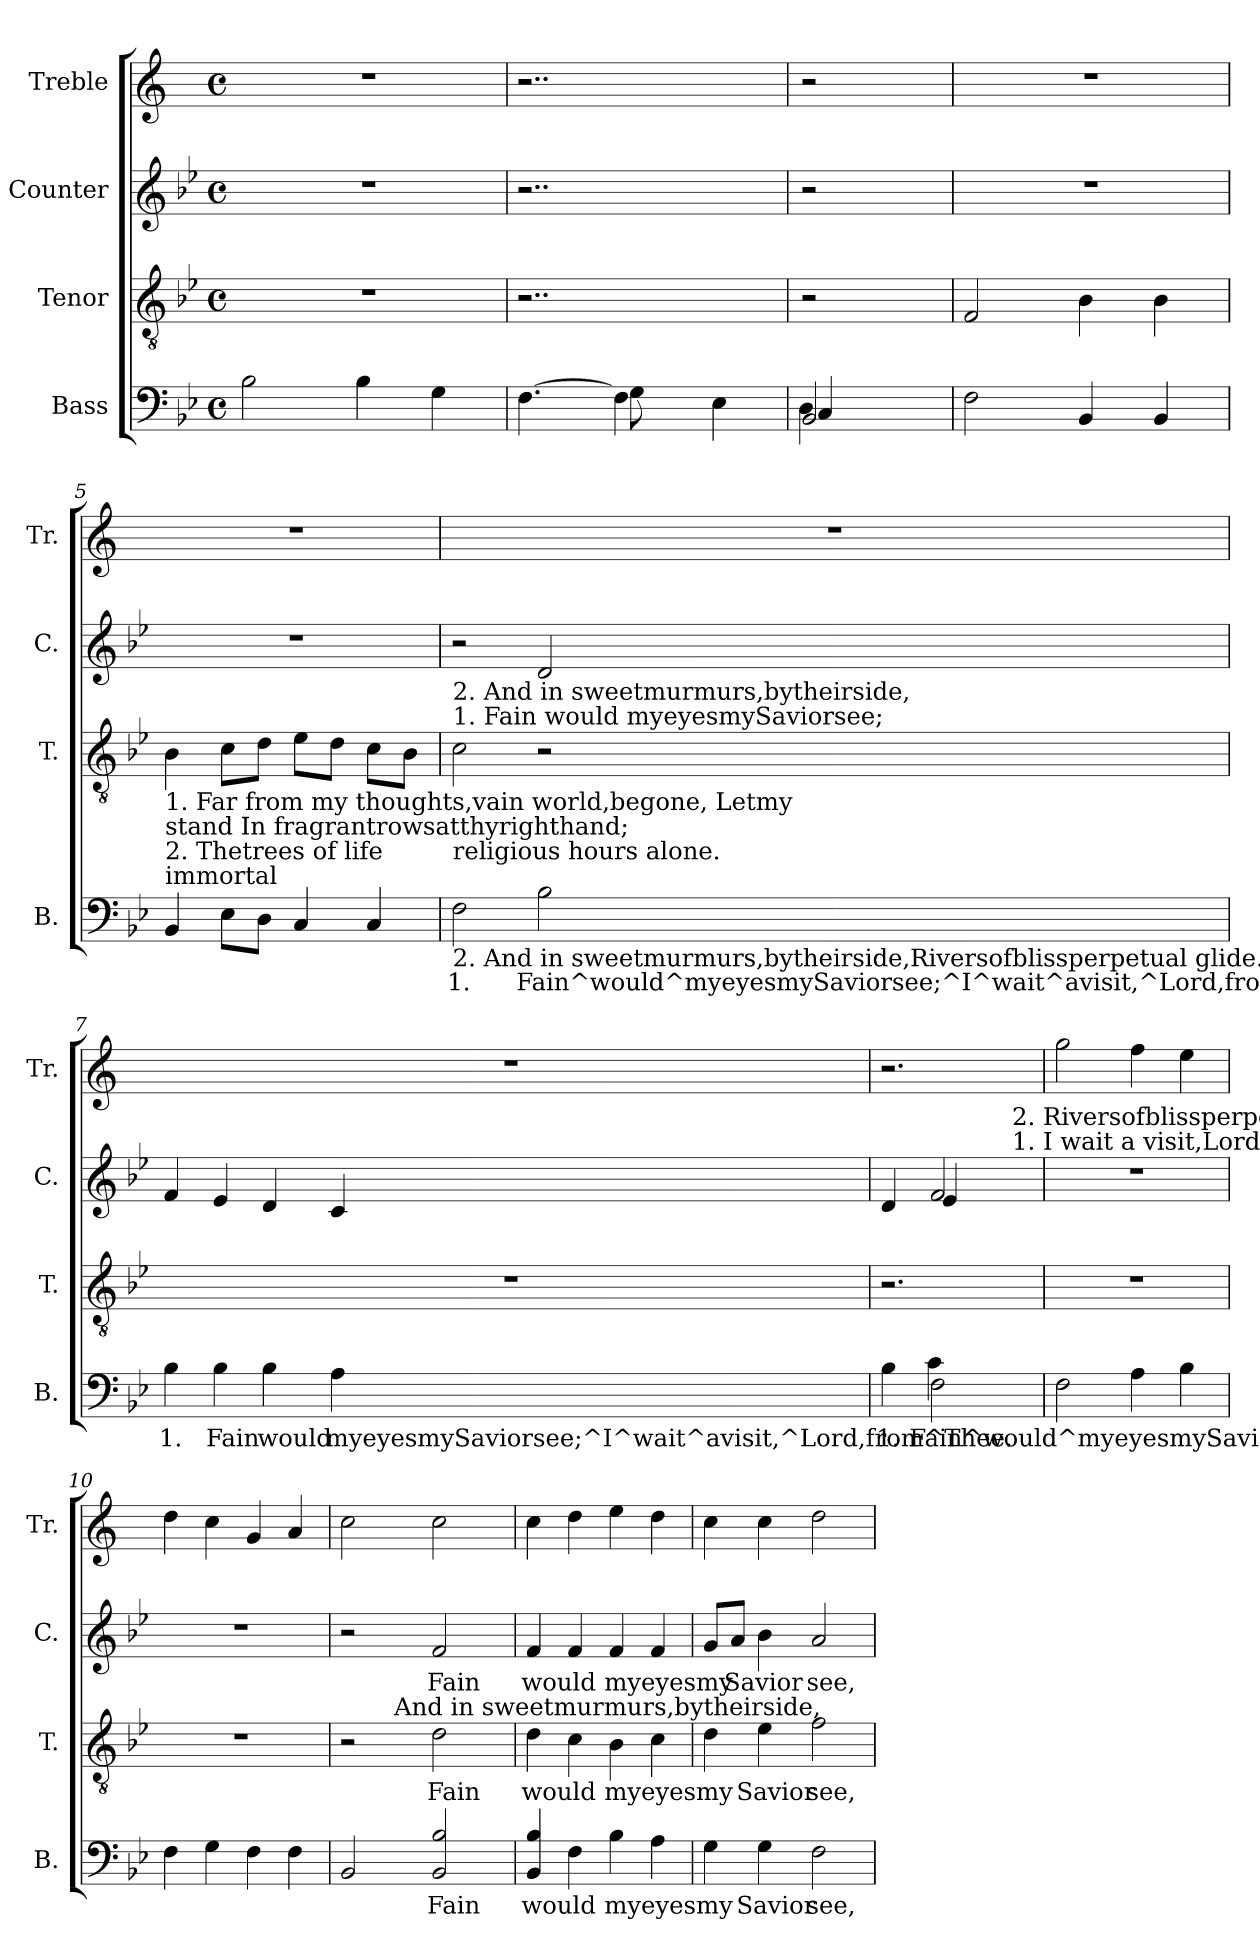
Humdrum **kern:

**kern	**text	**kern	**text	**kern	**text	**kern
*part4	*part4	*part3	*part3	*part2	*part2	*part1
*staff4	*staff4	*staff3	*staff3	*staff2	*staff2	*staff1
*I"Bass	*	*I"Tenor	*	*I"Counter	*	*I"Treble
*I'B.	*	*I'T.	*	*I'C.	*	*I'Tr.
!!LO:PB:g=z
*stria5	*	*stria5	*	*stria5	*	*stria5
*clefF4	*	*clefGv2	*	*clefG2	*	*clefG2
*	*	*	*	*	*	*ITrd1c2
*k[b-e-]	*	*k[b-e-]	*	*k[b-e-]	*	*k[b-e-]
*B-:	*	*B-:	*	*B-:	*	*B-:
*M4/4	*	*M4/4	*	*M4/4	*	*M4/4
*met(c)	*	*met(c)	*	*met(c)	*	*met(c)
=1	=1	=1	=1	=1	=1	=1
!	!LO:LY:a:cj	!	!	!	!	!
2B-\	.	1r	.	1r	.	1r
!	!LO:LY:a:cj	!	!	!	!	!
4B-\	.	.	.	.	.	.
!	!LO:LY:a:cj	!	!	!	!	!
4G\	.	.	.	.	.	.
=2	=2	=2	=2	=2	=2	=2
!	!LO:LY:a:cj	!	!	!	!	!
*^	*	*	*	*	*	*
[>4.F\	4.ryy	.	2..r	.	2..r	.	2..r
!	!	!LO:LY:a:cj	!	!	!	!	!
4F\]	8G\	.	.	.	.	.	.
.	4.ryy	.	.	.	.	.	.
!	!	!LO:LY:a:cj	!	!	!	!	!
4E-\	.	.	.	.	.	.	.
=3	=3	=3	=3	=3	=3	=3	=3
*	*^	*	*	*	*	*	*
!	!	!	!LO:LY:a:cj	!	!	!	!	!
2BB-/	4D\	4C/	.	2r	.	2r	.	2r
.	4ryy	4ryy	.	.	.	.	.	.
=4	=4	=4	=4	=4	=4	=4	=4	=4
!	!	!	!LO:LY:a:cj	!	!LO:LY:a:cj	!	!	!
*v	*v	*v	*	*	*	*	*	*
2F\	.	2F/	.	1r	.	1r
!	!LO:LY:a:cj	!	!LO:LY:a:cj	!	!	!
4BB-/	.	4B-\	.	.	.	.
!	!LO:LY:a:cj	!	!LO:LY:a:cj	!	!	!
4BB-/	.	4B-\	.	.	.	.
=5	=5	=5	=5	=5	=5	=5
!	!	!LO:TX:b:t=1. Far from my thoughts,vain world,begone, Letmy	!	!	!	!
!	!	!LO:TX:b:t=stand In fragrantrowsatthyrighthand;	!	!	!	!
!	!	!LO:TX:b:t=2. Thetrees of life	!	!	!	!
!	!	!LO:TX:b:t=immortal	!	!	!	!
!	!LO:LY:a:cj	!	!LO:LY:a:cj	!	!	!
4BB-/	.	4B-\	.	1r	.	1r
!	!LO:LY:a:cj	!	!LO:LY:a:cj	!	!	!
8E-\L	.	8c\L	.	.	.	.
!	!LO:LY:a:cj	!	!LO:LY:a:cj	!	!	!
8D\J	.	8d\J	.	.	.	.
!	!LO:LY:a:cj	!	!LO:LY:a:cj	!	!	!
4C/	.	8e-\L	.	.	.	.
!	!	!	!LO:LY:a:cj	!	!	!
.	.	8d\J	.	.	.	.
!	!LO:LY:a:cj	!	!LO:LY:a:cj	!	!	!
4C/	.	8c\L	.	.	.	.
!	!	!	!LO:LY:a:cj	!	!	!
.	.	8B-\J	.	.	.	.
=6	=6	=6	=6	=6	=6	=6
!	!	!LO:TX:a:t=1. Fain would myeyesmySaviorsee;	!	!	!	!
!	!	!LO:TX:a:t=2. And in sweetmurmurs,bytheirside,	!	!	!	!
!	!	!LO:TX:b:t=religious hours alone.	!	!	!	!
!LO:TX:b:t=2. And in sweetmurmurs,bytheirside,Riversofblissperpetual glide.	!	!	!	!	!	!
!	!LO:LY:a:cj	!	!LO:LY:a:cj	!	!	!
2F\	1.	2c\	.	2r	.	1r
!	!LO:LY:a:cj	!	!	!	!LO:LY:b:cj	!
2B-\	Fain^would^myeyesmySaviorsee;^I^wait^avisit,^Lord,from^Thee.	2r	.	2d/	.	.
=7	=7	=7	=7	=7	=7	=7
!	!LO:LY:a:cj	!	!	!	!LO:LY:b:cj	!
4B-\	1.	1r	.	4f/	.	1r
!	!LO:LY:a:cj	!	!	!	!LO:LY:b:cj	!
4B-\	Fain	.	.	4e-/	.	.
!	!LO:LY:a:cj	!	!	!	!LO:LY:b:cj	!
4B-\	would	.	.	4d/	.	.
!	!LO:LY:a:cj	!	!	!	!LO:LY:b:cj	!
4A\	myeyesmySaviorsee;^I^wait^avisit,^Lord,from^Thee.	.	.	4c/	.	.
=8	=8	=8	=8	=8	=8	=8
!	!LO:LY:a:cj	!	!	!	!LO:LY:b:cj	!
*^	*	*	*	*^	*	*
*	*	*	*	*	*	*^	*	*
4B-\	4ryy	1.	2.r	.	4d/	4ryy	2ryy	.	2.r
!	!	!LO:LY:a:cj	!	!	!	!	!	!LO:LY:b:cj	!
2F\	4c\	Fain^would^myeyesmySaviorsee;^I^wait^avisit,^Lord,from^Thee.	.	.	2f/	4e-/	.	.	.
.	4ryy	.	.	.	.	4ryy	8ryy	.	.
!	!	!	!	!	!	!	!LO:TX:a:t=1. I wait a visit,Lord,from Thee.	!	!
!	!	!	!	!	!	!	!LO:TX:a:t=2. Riversofblissperpetual glide.	!	!
.	.	.	.	.	.	.	8ryy	.	.
=9	=9	=9	=9	=9	=9	=9	=9	=9	=9
!	!	!LO:LY:a:cj	!	!	!	!	!	!	!
*v	*v	*	*	*	*v	*v	*v	*	*
2F\	.	1r	.	1r	.	2ff\
!	!LO:LY:a:cj	!	!	!	!	!
4A\	.	.	.	.	.	4ee-\
!	!LO:LY:a:cj	!	!	!	!	!
4B-\	.	.	.	.	.	4dd>\
=10	=10	=10	=10	=10	=10	=10
!	!LO:LY:a:cj	!	!	!	!	!
4F\	.	1r	.	1r	.	4cc>\
!	!LO:LY:a:cj	!	!	!	!	!
4G\	.	.	.	.	.	4b-\
!	!LO:LY:a:cj	!	!	!	!	!
4F\	.	.	.	.	.	4f/
!	!LO:LY:a:cj	!	!	!	!	!
4F\	.	.	.	.	.	4g/
=11	=11	=11	=11	=11	=11	=11
!	!LO:LY:a:cj	!	!	!	!	!
*	*	*^	*	*	*	*
2BB-/	.	2r	4ryy	.	2r	.	2b-\
.	.	.	32ryy	.	.	.	.
!	!	!	!LO:TX:a:t=And in sweetmurmurs,bytheirside,	!	!	!	!
.	.	.	2ryy	.	.	.	.
!	!LO:LY:a:cj	!	!	!LO:LY:a:cj	!	!LO:LY:b:cj	!
2B-/ 2BB-/	Fain	2d\	.	Fain	2f/	Fain	2b-\
.	.	.	8..ryy	.	.	.	.
=12	=12	=12	=12	=12	=12	=12	=12
!	!LO:LY:a:cj	!	!	!LO:LY:a:cj	!	!LO:LY:b:cj	!
*	*	*v	*v	*	*	*	*
4BB-/ 4B-/	would	4d\	would	4f/	would	4b-\
!	!LO:LY:a:cj	!	!LO:LY:a:cj	!	!LO:LY:b:cj	!
4F\	.	4c\	.	4f/	.	4cc\
!	!LO:LY:a:cj	!	!LO:LY:a:cj	!	!LO:LY:b:cj	!
4B-\	myeyesmy	4B-\	myeyesmy	4f/	myeyesmy	4dd\
!	!LO:LY:a:cj	!	!LO:LY:a:cj	!	!LO:LY:b:cj	!
4A\	.	4c\	.	4f/	.	4cc\
=13	=13	=13	=13	=13	=13	=13
!	!LO:LY:a:cj	!	!LO:LY:a:cj	!	!LO:LY:b:cj	!
4G\	.	4d\	.	8g/L	.	4b-\
!	!	!	!	!	!LO:LY:b:cj	!
.	.	.	.	8a/J	Savior	.
!	!LO:LY:a:cj	!	!LO:LY:a:cj	!	!LO:LY:b:cj	!
4G\	Savior	4e-\	Savior	4b-\	.	4b-\
!	!LO:LY:a:cj	!	!LO:LY:a:cj	!	!LO:LY:b:cj	!
2F\	see,	2f\	see,	2a/	see,	2cc\
=	=	=	=	=	=	=
*-	*-	*-	*-	*-	*-	*-
